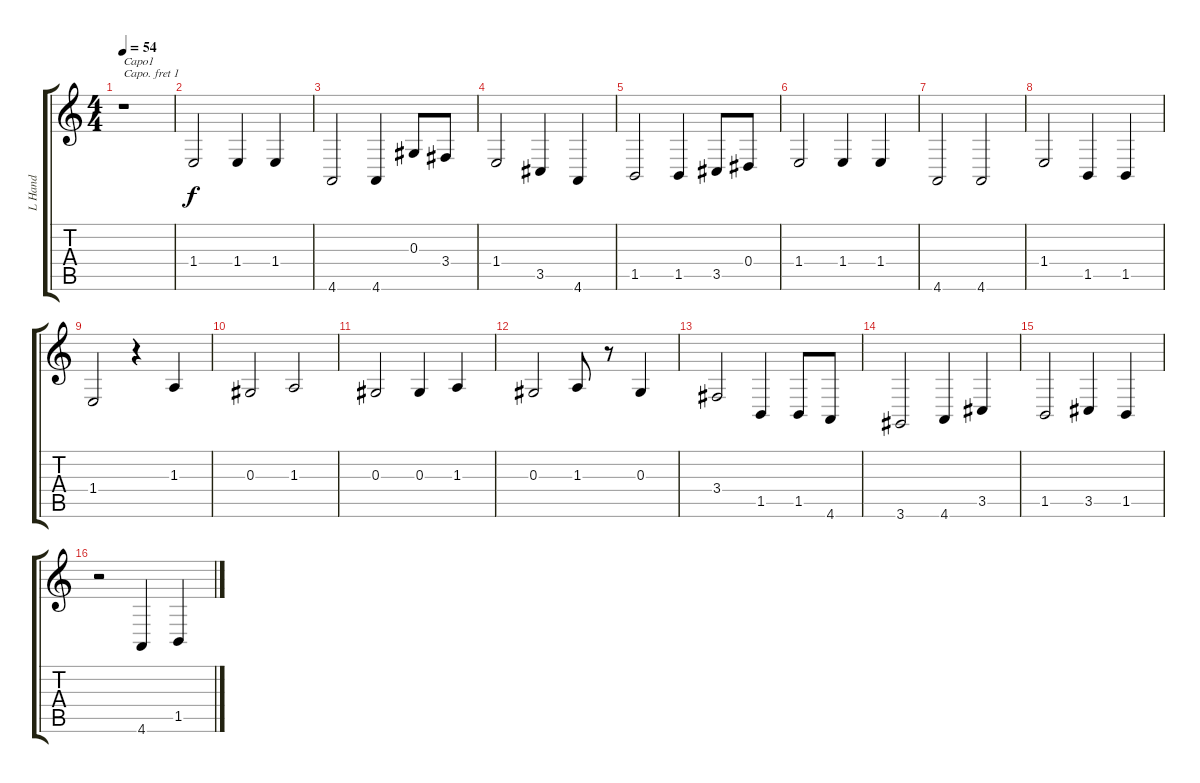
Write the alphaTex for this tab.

\track ("L Hand" "L Hand") {instrument acousticgrandpiano}
\staff {score tabs}
\capo 1
\tuning (E4 B3 G3 D3 A2 E2) {hide}
\ts (4 4)
\tempo 54
\clef g2
\ks c
r.1{txt "Capo1" dy f instrument acousticgrandpiano} |
1.4.2 1.4.4 1.4.4 |
4.6.2 4.6.4 0.3.8 3.4.8 |
1.4.2 3.5.4 4.6.4 |
1.5.2 1.5.4 3.5.8 0.4.8 |
1.4.2 1.4.4 1.4.4 |
4.6.2 4.6.2 |
1.4.2 1.5.4 1.5.4 |
1.4.2 r.4 1.3.4 |
0.3.2 1.3.2 |
0.3.2 0.3.4 1.3.4 |
0.3.2 1.3.8 r.8 0.3.4 |
3.4.2 1.5.4 1.5.8 4.6.8 |
3.6.2 4.6.4 3.5.4 |
1.5.2 3.5.4 1.5.4 |
r.2 4.6.4 1.5.4
